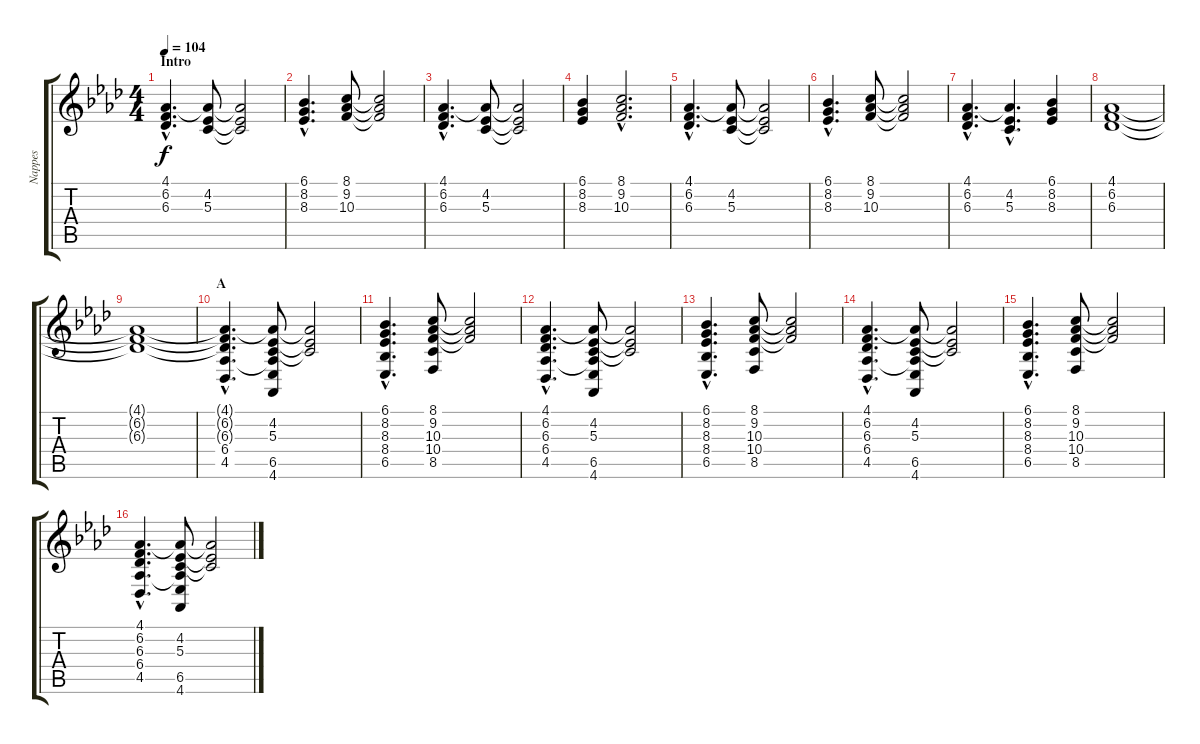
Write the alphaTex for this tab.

\track ("Nappes" "Nappes") {instrument synthstrings1}
\staff {score tabs}
\tuning (E4 B3 G3 D3 A2 E2) {hide}
\ts (4 4)
\section ("" "Intro")
\tempo 104
\clef g2
\ks ab
(4.1{hac} 6.2{hac} 6.3{hac}).4{d dy f instrument synthstrings1} (4.1{t} 4.2 5.3).8 (4.1{t} 4.2{t} 5.3{t}).2 |
(6.1{hac} 8.2{hac} 8.3{hac}).4{d} (8.1 9.2 10.3).8 (8.1{t} 9.2{t} 10.3{t}).2 |
(4.1{hac} 6.2{hac} 6.3{hac}).4{d} (4.1{t} 4.2 5.3).8 (4.1{t} 4.2{t} 5.3{t}).2 |
(6.1 8.2 8.3).4 (8.1{hac} 9.2{hac} 10.3{hac}).2{d} |
(4.1{hac} 6.2{hac} 6.3{hac}).4{d} (4.1{t} 4.2 5.3).8 (4.1{t} 4.2{t} 5.3{t}).2 |
(6.1{hac} 8.2{hac} 8.3{hac}).4{d} (8.1 9.2 10.3).8 (8.1{t} 9.2{t} 10.3{t}).2 |
(4.1{hac} 6.2{hac} 6.3{hac}).4{d} (4.1{hac t} 4.2{hac} 5.3{hac}).4{d} (6.1 8.2 8.3).4 |
(4.1 6.2 6.3).1 |
(4.1{t} 6.2{t} 6.3{t}).1 |
\section ("" "A")
(4.1{hac t} 6.2{hac t} 6.3{hac t} 6.4{hac} 4.5{hac}).4{d} (4.1{t} 4.2 5.3 6.4{t} 6.5 4.6).8 (4.1{t} 4.2{t} 5.3{t}).2 |
(6.1{hac} 8.2{hac} 8.3{hac} 8.4{hac} 6.5{hac}).4{d} (8.1 9.2 10.3 10.4 8.5).8 (8.1{t} 9.2{t} 10.3{t}).2 |
(4.1{hac} 6.2{hac} 6.3{hac} 6.4{hac} 4.5{hac}).4{d} (4.1{t} 4.2 5.3 6.4{t} 6.5 4.6).8 (4.1{t} 4.2{t} 5.3{t}).2 |
(6.1{hac} 8.2{hac} 8.3{hac} 8.4{hac} 6.5{hac}).4{d} (8.1 9.2 10.3 10.4 8.5).8 (8.1{t} 9.2{t} 10.3{t}).2 |
(4.1{hac} 6.2{hac} 6.3{hac} 6.4{hac} 4.5{hac}).4{d} (4.1{t} 4.2 5.3 6.4{t} 6.5 4.6).8 (4.1{t} 4.2{t} 5.3{t}).2 |
(6.1{hac} 8.2{hac} 8.3{hac} 8.4{hac} 6.5{hac}).4{d} (8.1 9.2 10.3 10.4 8.5).8 (8.1{t} 9.2{t} 10.3{t}).2 |
(4.1{hac} 6.2{hac} 6.3{hac} 6.4{hac} 4.5{hac}).4{d} (4.1{t} 4.2 5.3 6.4{t} 6.5 4.6).8 (4.1{t} 4.2{t} 5.3{t}).2
